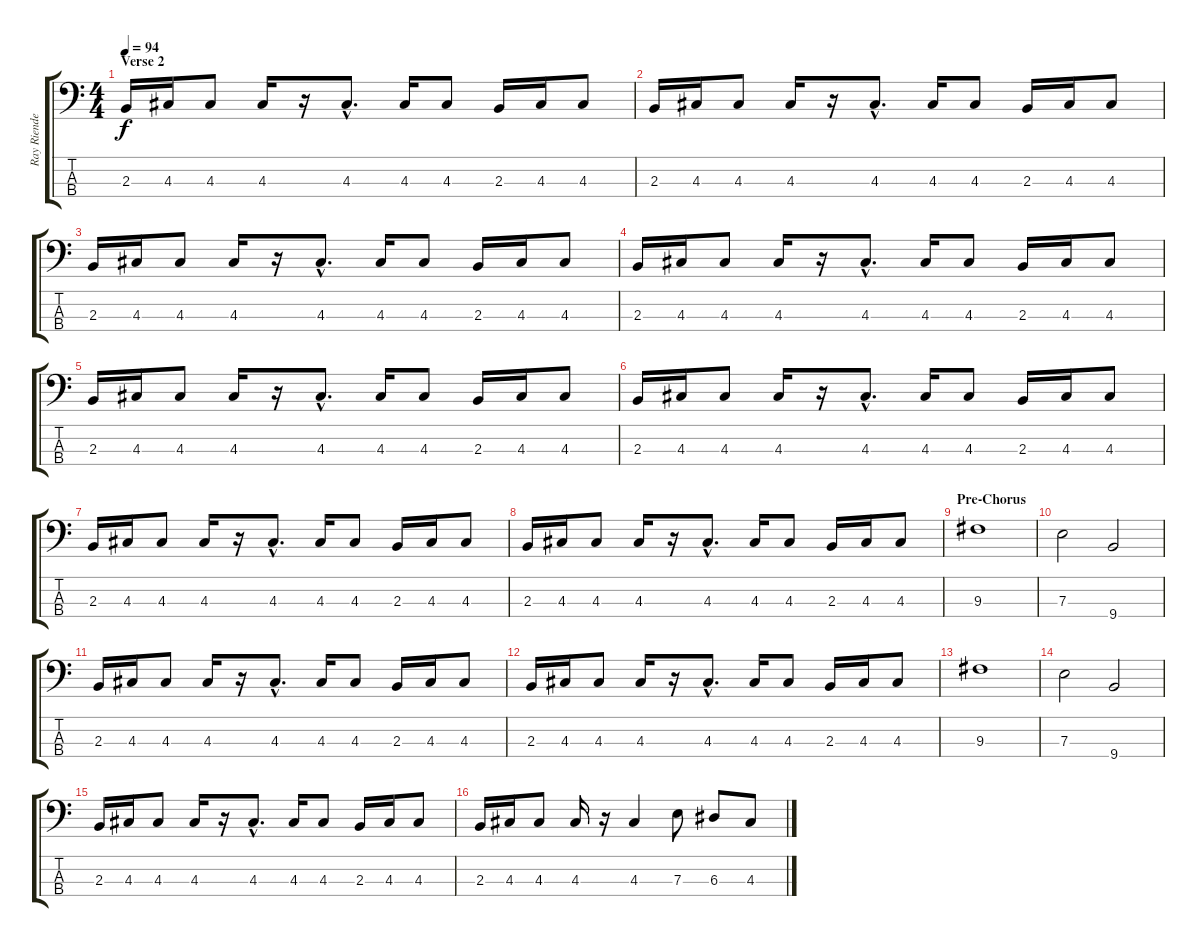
\track ("Ray Riendeau" "Ray Riende") {instrument electricbassfinger}
\staff {score tabs}
\tuning (G2 D2 A1 D1) {hide}
\ts (4 4)
\section ("" "Verse 2")
\tempo 94
\clef f4
\ks c
2.3.16{dy f} 4.3.16 4.3.8 4.3.16 r.16 4.3{hac}.8{d} 4.3.16 4.3.8 2.3.16 4.3.16 4.3.8 |
2.3.16 4.3.16 4.3.8 4.3.16 r.16 4.3{hac}.8{d} 4.3.16 4.3.8 2.3.16 4.3.16 4.3.8 |
2.3.16 4.3.16 4.3.8 4.3.16 r.16 4.3{hac}.8{d} 4.3.16 4.3.8 2.3.16 4.3.16 4.3.8 |
2.3.16 4.3.16 4.3.8 4.3.16 r.16 4.3{hac}.8{d} 4.3.16 4.3.8 2.3.16 4.3.16 4.3.8 |
2.3.16 4.3.16 4.3.8 4.3.16 r.16 4.3{hac}.8{d} 4.3.16 4.3.8 2.3.16 4.3.16 4.3.8 |
2.3.16 4.3.16 4.3.8 4.3.16 r.16 4.3{hac}.8{d} 4.3.16 4.3.8 2.3.16 4.3.16 4.3.8 |
2.3.16 4.3.16 4.3.8 4.3.16 r.16 4.3{hac}.8{d} 4.3.16 4.3.8 2.3.16 4.3.16 4.3.8 |
2.3.16 4.3.16 4.3.8 4.3.16 r.16 4.3{hac}.8{d} 4.3.16 4.3.8 2.3.16 4.3.16 4.3.8 |
\section ("" "Pre-Chorus")
9.3.1 |
7.3.2 9.4.2 |
2.3.16 4.3.16 4.3.8 4.3.16 r.16 4.3{hac}.8{d} 4.3.16 4.3.8 2.3.16 4.3.16 4.3.8 |
2.3.16 4.3.16 4.3.8 4.3.16 r.16 4.3{hac}.8{d} 4.3.16 4.3.8 2.3.16 4.3.16 4.3.8 |
9.3.1 |
7.3.2 9.4.2 |
2.3.16 4.3.16 4.3.8 4.3.16 r.16 4.3{hac}.8{d} 4.3.16 4.3.8 2.3.16 4.3.16 4.3.8 |
2.3.16 4.3.16 4.3.8 4.3.16 r.16 4.3.4 7.3.8 6.3.8 4.3.8
